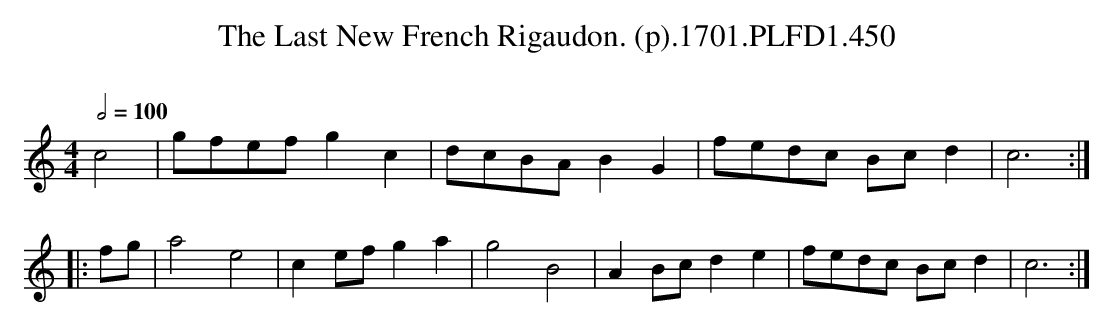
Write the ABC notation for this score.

X:1
T:Last New French Rigaudon. (p).1701.PLFD1.450, The
M:4/4
L:1/4
Q:1/2=100
O:
K:C
c2|g/f/e/f/gc|d/c/B/A/BG|f/e/d/c/ B/c/d|c3:|
|:f/g/|a2e2|ce/f/ga|g2B2|AB/c/de|f/e/d/c/ B/c/d|c3:|
